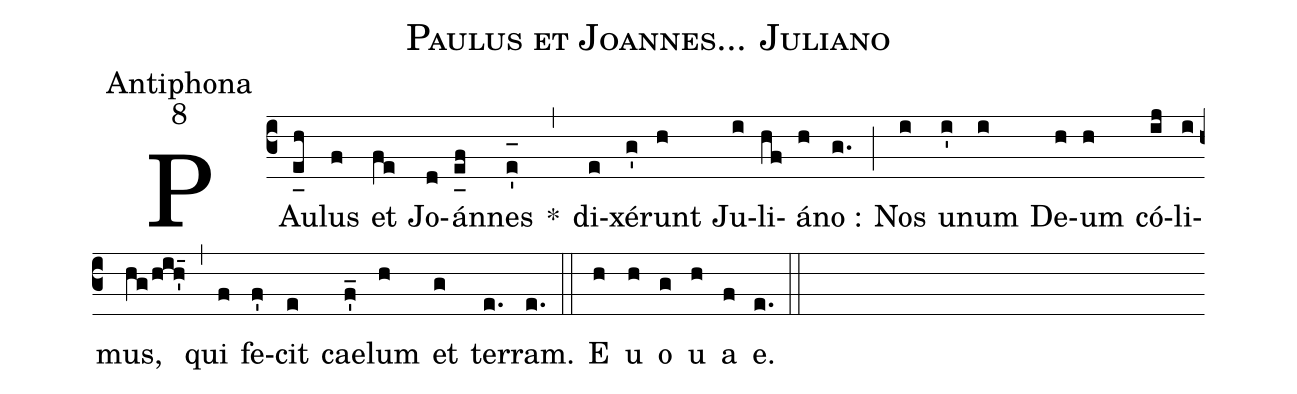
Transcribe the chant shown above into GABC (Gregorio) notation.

name:Paulus et Joannes... Juliano;
office-part:Antiphona;
mode:8;
%%
(c3) PAu(e_[uh:l]h)lus(f) et(fe) Jo(d)án(e_[uh:l]f)nes(e'_[oh:h]) *(,) di(e)xé(g')runt(h) Ju(i)li(hf)á(h)no :(g.) (;) Nos(i) u(i')num(i) De(h)um(h) có(ij)li(i)mus,(hg/hih'_15) (,) qui(f) fe(f')cit(e) cae(f'_)lum(h) et(g) ter(e.)ram.(e.) (::) <eu>E(h) u(h) o(g) u(h) a(f) e.</eu>(e.) (::)
